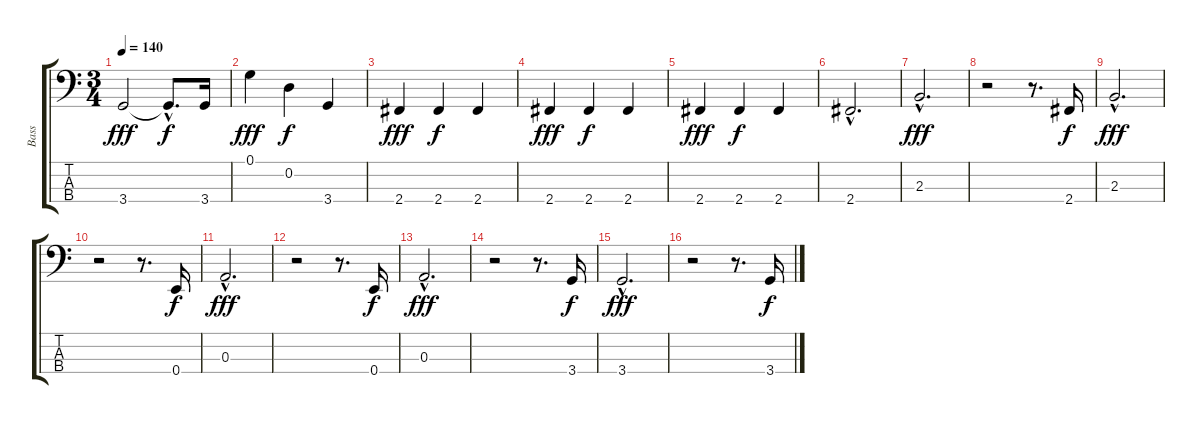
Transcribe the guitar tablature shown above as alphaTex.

\track ("Bass" "Bass") {instrument electricbasspick}
\staff {score tabs}
\tuning (G2 D2 A1 E1) {hide}
\ts (3 4)
\tempo 140
\clef f4
\ks c
3.4.2{dy fff} 3.4{hac t}.8{d dy f} 3.4.16 |
0.1.4{dy fff} 0.2.4{dy f} 3.4.4 |
2.4.4{dy fff} 2.4.4{dy f} 2.4.4 |
2.4.4{dy fff} 2.4.4{dy f} 2.4.4 |
2.4.4{dy fff} 2.4.4{dy f} 2.4.4 |
2.4{hac}.2{d} |
2.3{hac}.2{d dy fff} |
r.2 r.8{d} 2.4.16{dy f} |
2.3{hac}.2{d dy fff} |
r.2 r.8{d} 0.4.16{dy f} |
0.3{hac}.2{d dy fff} |
r.2 r.8{d} 0.4.16{dy f} |
0.3{hac}.2{d dy fff} |
r.2 r.8{d} 3.4.16{dy f} |
3.4{hac}.2{d dy fff} |
r.2 r.8{d} 3.4.16{dy f}
